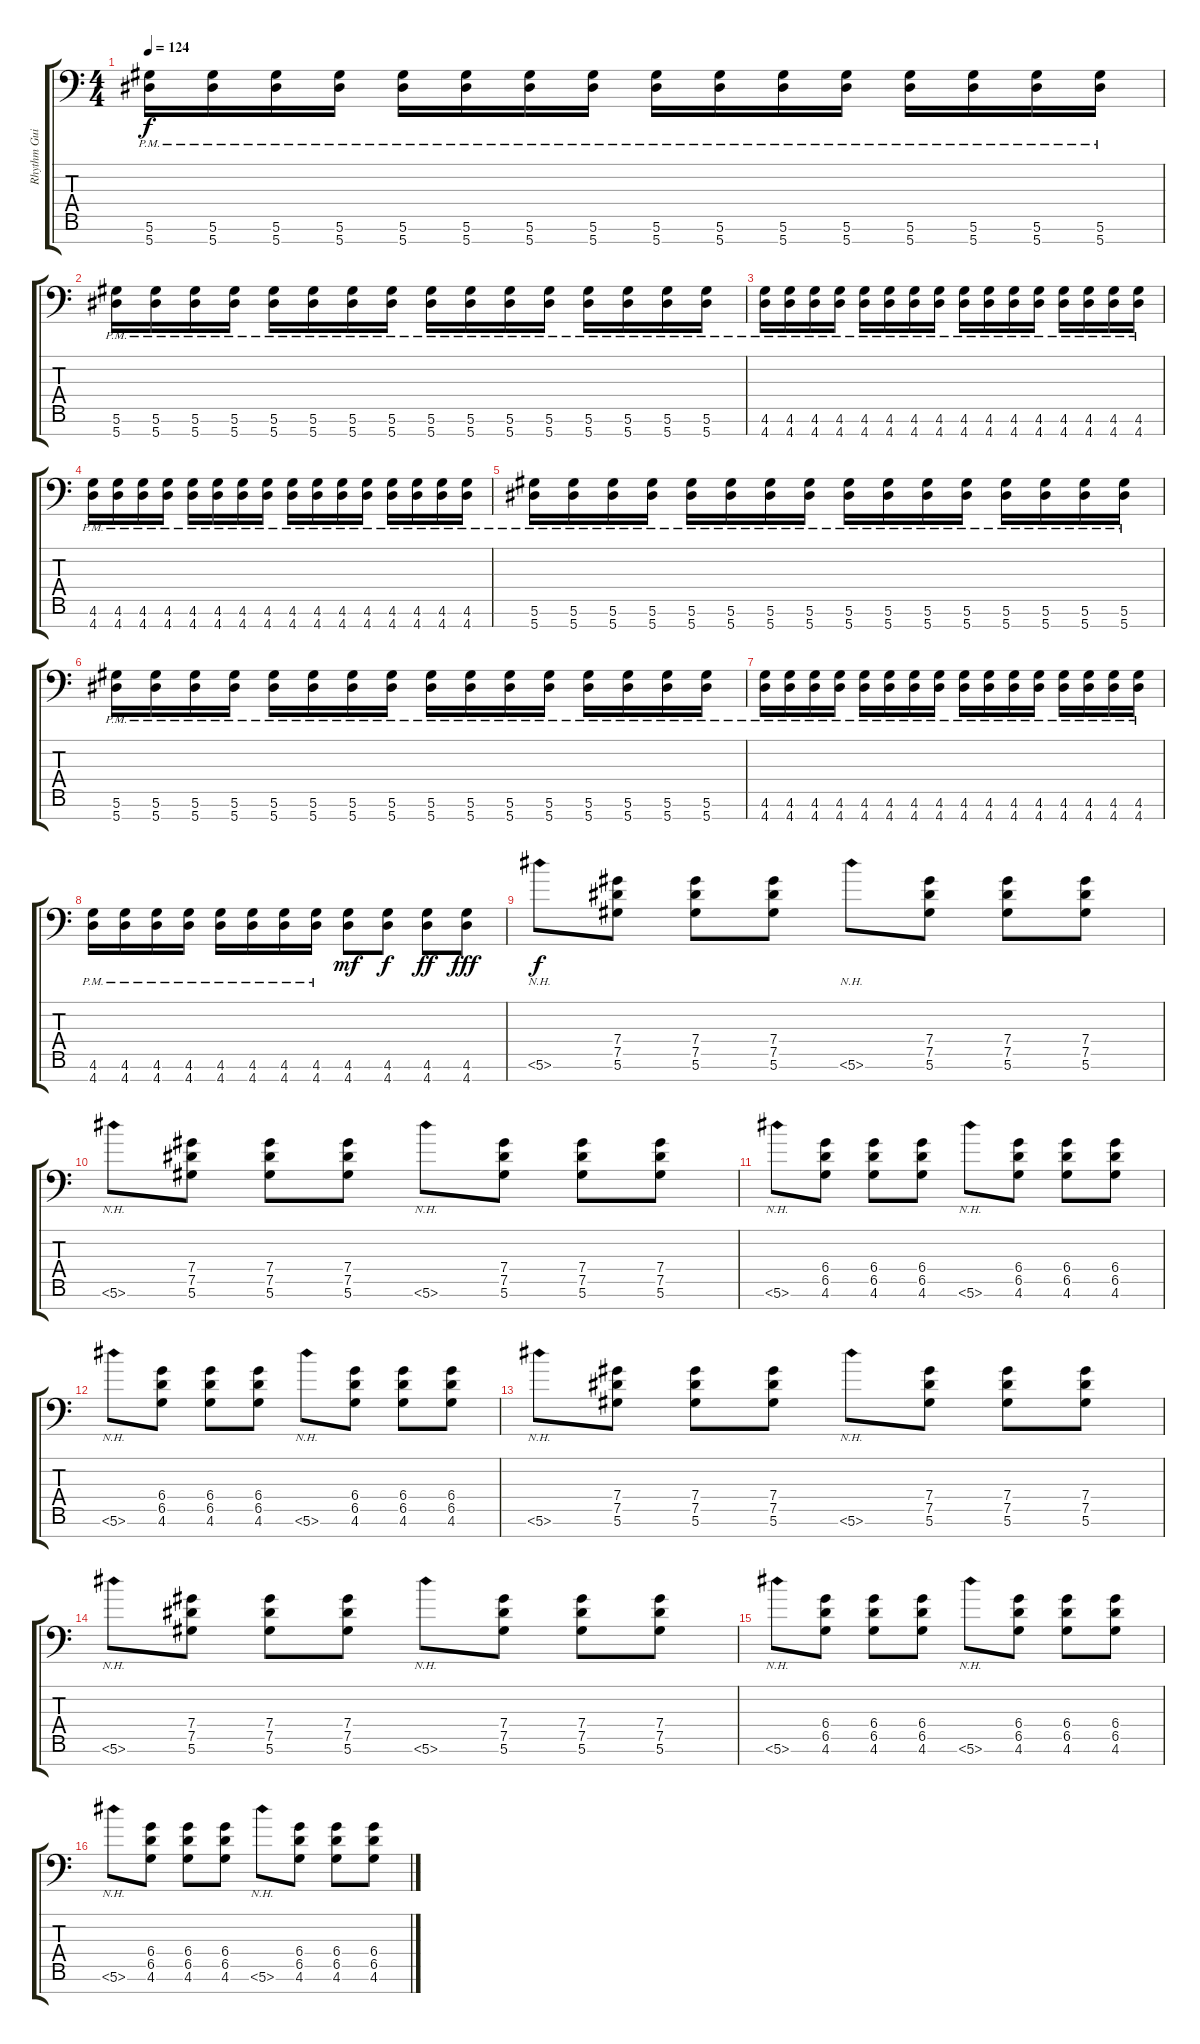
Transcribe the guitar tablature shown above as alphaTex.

\track ("Rhythm Guitar (left)" "Rhythm Gui") {instrument distortionguitar}
\staff {score tabs}
\tuning (Eb4 Bb3 Gb3 Db3 Ab2 Eb2 Bb1) {hide}
\ts (4 4)
\tempo 124
\clef f4
\ks c
(5.6{pm} 5.7{pm}).16{dy f} (5.6{pm} 5.7{pm}).16 (5.6{pm} 5.7{pm}).16 (5.6{pm} 5.7{pm}).16 (5.6{pm} 5.7{pm}).16 (5.6{pm} 5.7{pm}).16 (5.6{pm} 5.7{pm}).16 (5.6{pm} 5.7{pm}).16 (5.6{pm} 5.7{pm}).16 (5.6{pm} 5.7{pm}).16 (5.6{pm} 5.7{pm}).16 (5.6{pm} 5.7{pm}).16 (5.6{pm} 5.7{pm}).16 (5.6{pm} 5.7{pm}).16 (5.6{pm} 5.7{pm}).16 (5.6{pm} 5.7{pm}).16 |
(5.6{pm} 5.7{pm}).16 (5.6{pm} 5.7{pm}).16 (5.6{pm} 5.7{pm}).16 (5.6{pm} 5.7{pm}).16 (5.6{pm} 5.7{pm}).16 (5.6{pm} 5.7{pm}).16 (5.6{pm} 5.7{pm}).16 (5.6{pm} 5.7{pm}).16 (5.6{pm} 5.7{pm}).16 (5.6{pm} 5.7{pm}).16 (5.6{pm} 5.7{pm}).16 (5.6{pm} 5.7{pm}).16 (5.6{pm} 5.7{pm}).16 (5.6{pm} 5.7{pm}).16 (5.6{pm} 5.7{pm}).16 (5.6{pm} 5.7{pm}).16 |
(4.6{pm} 4.7{pm}).16 (4.6{pm} 4.7{pm}).16 (4.6{pm} 4.7{pm}).16 (4.6{pm} 4.7{pm}).16 (4.6{pm} 4.7{pm}).16 (4.6{pm} 4.7{pm}).16 (4.6{pm} 4.7{pm}).16 (4.6{pm} 4.7{pm}).16 (4.6{pm} 4.7{pm}).16 (4.6{pm} 4.7{pm}).16 (4.6{pm} 4.7{pm}).16 (4.6{pm} 4.7{pm}).16 (4.6{pm} 4.7{pm}).16 (4.6{pm} 4.7{pm}).16 (4.6{pm} 4.7{pm}).16 (4.6{pm} 4.7{pm}).16 |
(4.6{pm} 4.7{pm}).16 (4.6{pm} 4.7{pm}).16 (4.6{pm} 4.7{pm}).16 (4.6{pm} 4.7{pm}).16 (4.6{pm} 4.7{pm}).16 (4.6{pm} 4.7{pm}).16 (4.6{pm} 4.7{pm}).16 (4.6{pm} 4.7{pm}).16 (4.6{pm} 4.7{pm}).16 (4.6{pm} 4.7{pm}).16 (4.6{pm} 4.7{pm}).16 (4.6{pm} 4.7{pm}).16 (4.6{pm} 4.7{pm}).16 (4.6{pm} 4.7{pm}).16 (4.6{pm} 4.7{pm}).16 (4.6{pm} 4.7{pm}).16 |
(5.6{pm} 5.7{pm}).16 (5.6{pm} 5.7{pm}).16 (5.6{pm} 5.7{pm}).16 (5.6{pm} 5.7{pm}).16 (5.6{pm} 5.7{pm}).16 (5.6{pm} 5.7{pm}).16 (5.6{pm} 5.7{pm}).16 (5.6{pm} 5.7{pm}).16 (5.6{pm} 5.7{pm}).16 (5.6{pm} 5.7{pm}).16 (5.6{pm} 5.7{pm}).16 (5.6{pm} 5.7{pm}).16 (5.6{pm} 5.7{pm}).16 (5.6{pm} 5.7{pm}).16 (5.6{pm} 5.7{pm}).16 (5.6{pm} 5.7{pm}).16 |
(5.6{pm} 5.7{pm}).16 (5.6{pm} 5.7{pm}).16 (5.6{pm} 5.7{pm}).16 (5.6{pm} 5.7{pm}).16 (5.6{pm} 5.7{pm}).16 (5.6{pm} 5.7{pm}).16 (5.6{pm} 5.7{pm}).16 (5.6{pm} 5.7{pm}).16 (5.6{pm} 5.7{pm}).16 (5.6{pm} 5.7{pm}).16 (5.6{pm} 5.7{pm}).16 (5.6{pm} 5.7{pm}).16 (5.6{pm} 5.7{pm}).16 (5.6{pm} 5.7{pm}).16 (5.6{pm} 5.7{pm}).16 (5.6{pm} 5.7{pm}).16 |
(4.6{pm} 4.7{pm}).16 (4.6{pm} 4.7{pm}).16 (4.6{pm} 4.7{pm}).16 (4.6{pm} 4.7{pm}).16 (4.6{pm} 4.7{pm}).16 (4.6{pm} 4.7{pm}).16 (4.6{pm} 4.7{pm}).16 (4.6{pm} 4.7{pm}).16 (4.6{pm} 4.7{pm}).16 (4.6{pm} 4.7{pm}).16 (4.6{pm} 4.7{pm}).16 (4.6{pm} 4.7{pm}).16 (4.6{pm} 4.7{pm}).16 (4.6{pm} 4.7{pm}).16 (4.6{pm} 4.7{pm}).16 (4.6{pm} 4.7{pm}).16 |
(4.6{pm} 4.7{pm}).16 (4.6{pm} 4.7{pm}).16 (4.6{pm} 4.7{pm}).16 (4.6{pm} 4.7{pm}).16 (4.6{pm} 4.7{pm}).16 (4.6{pm} 4.7{pm}).16 (4.6{pm} 4.7{pm}).16 (4.6{pm} 4.7{pm}).16 (4.6 4.7).8{dy mf} (4.6 4.7).8{dy f} (4.6 4.7).8{dy ff} (4.6 4.7).8{dy fff} |
5.6{nh}.8{dy f} (7.4 7.5 5.6).8 (7.4 7.5 5.6).8 (7.4 7.5 5.6).8 5.6{nh}.8 (7.4 7.5 5.6).8 (7.4 7.5 5.6).8 (7.4 7.5 5.6).8 |
5.6{nh}.8 (7.4 7.5 5.6).8 (7.4 7.5 5.6).8 (7.4 7.5 5.6).8 5.6{nh}.8 (7.4 7.5 5.6).8 (7.4 7.5 5.6).8 (7.4 7.5 5.6).8 |
5.6{nh}.8 (6.4 6.5 4.6).8 (6.4 6.5 4.6).8 (6.4 6.5 4.6).8 5.6{nh}.8 (6.4 6.5 4.6).8 (6.4 6.5 4.6).8 (6.4 6.5 4.6).8 |
5.6{nh}.8 (6.4 6.5 4.6).8 (6.4 6.5 4.6).8 (6.4 6.5 4.6).8 5.6{nh}.8 (6.4 6.5 4.6).8 (6.4 6.5 4.6).8 (6.4 6.5 4.6).8 |
5.6{nh}.8 (7.4 7.5 5.6).8 (7.4 7.5 5.6).8 (7.4 7.5 5.6).8 5.6{nh}.8 (7.4 7.5 5.6).8 (7.4 7.5 5.6).8 (7.4 7.5 5.6).8 |
5.6{nh}.8 (7.4 7.5 5.6).8 (7.4 7.5 5.6).8 (7.4 7.5 5.6).8 5.6{nh}.8 (7.4 7.5 5.6).8 (7.4 7.5 5.6).8 (7.4 7.5 5.6).8 |
5.6{nh}.8 (6.4 6.5 4.6).8 (6.4 6.5 4.6).8 (6.4 6.5 4.6).8 5.6{nh}.8 (6.4 6.5 4.6).8 (6.4 6.5 4.6).8 (6.4 6.5 4.6).8 |
5.6{nh}.8 (6.4 6.5 4.6).8 (6.4 6.5 4.6).8 (6.4 6.5 4.6).8 5.6{nh}.8 (6.4 6.5 4.6).8 (6.4 6.5 4.6).8 (6.4 6.5 4.6).8
